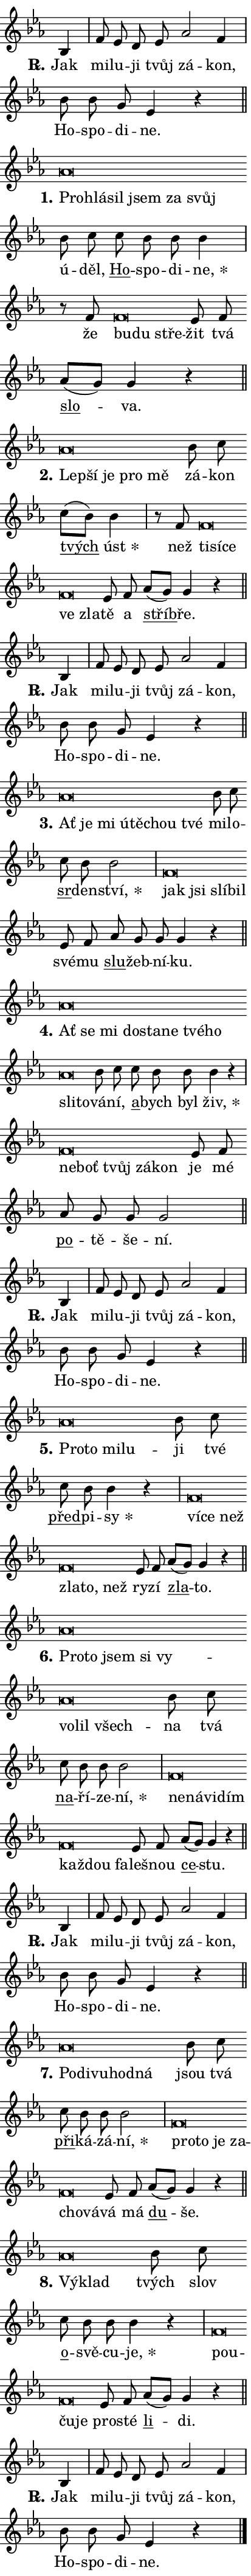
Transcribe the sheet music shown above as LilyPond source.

\version "2.24.0"
\header { tagline = "" }
\paper {
  indent = 0\cm
  top-margin = 0\cm
  right-margin = 0.13\cm % to fit lyric hyphens
  bottom-margin = 0\cm
  left-margin = 0\cm
  paper-width = 7\cm
  page-breaking = #ly:one-page-breaking
  system-system-spacing.basic-distance = #11
  score-system-spacing.basic-distance = #11
  ragged-last = ##f
}


%% Author: Thomas Morley
%% https://lists.gnu.org/archive/html/lilypond-user/2020-05/msg00002.html
#(define (line-position grob)
"Returns position of @var[grob} in current system:
   @code{'start}, if at first time-step
   @code{'end}, if at last time-step
   @code{'middle} otherwise
"
  (let* ((col (ly:item-get-column grob))
         (ln (ly:grob-object col 'left-neighbor))
         (rn (ly:grob-object col 'right-neighbor))
         (col-to-check-left (if (ly:grob? ln) ln col))
         (col-to-check-right (if (ly:grob? rn) rn col))
         (break-dir-left
           (and
             (ly:grob-property col-to-check-left 'non-musical #f)
             (ly:item-break-dir col-to-check-left)))
         (break-dir-right
           (and
             (ly:grob-property col-to-check-right 'non-musical #f)
             (ly:item-break-dir col-to-check-right))))
        (cond ((eqv? 1 break-dir-left) 'start)
              ((eqv? -1 break-dir-right) 'end)
              (else 'middle))))

#(define (tranparent-at-line-position vctor)
  (lambda (grob)
  "Relying on @code{line-position} select the relevant enry from @var{vctor}.
Used to determine transparency,"
    (case (line-position grob)
      ((end) (not (vector-ref vctor 0)))
      ((middle) (not (vector-ref vctor 1)))
      ((start) (not (vector-ref vctor 2))))))

noteHeadBreakVisibility =
#(define-music-function (break-visibility)(vector?)
"Makes @code{NoteHead}s transparent relying on @var{break-visibility}"
#{
  \override NoteHead.transparent =
    #(tranparent-at-line-position break-visibility)
#})

#(define delete-ledgers-for-transparent-note-heads
  (lambda (grob)
    "Reads whether a @code{NoteHead} is transparent.
If so this @code{NoteHead} is removed from @code{'note-heads} from
@var{grob}, which is supposed to be @code{LedgerLineSpanner}.
As a result ledgers are not printed for this @code{NoteHead}"
    (let* ((nhds-array (ly:grob-object grob 'note-heads))
           (nhds-list
             (if (ly:grob-array? nhds-array)
                 (ly:grob-array->list nhds-array)
                 '()))
           ;; Relies on the transparent-property being done before
           ;; Staff.LedgerLineSpanner.after-line-breaking is executed.
           ;; This is fragile ...
           (to-keep
             (remove
               (lambda (nhd)
                 (ly:grob-property nhd 'transparent #f))
               nhds-list)))
      ;; TODO find a better method to iterate over grob-arrays, similiar
      ;; to filter/remove etc for lists
      ;; For now rebuilt from scratch
      (set! (ly:grob-object grob 'note-heads)  '())
      (for-each
        (lambda (nhd)
          (ly:pointer-group-interface::add-grob grob 'note-heads nhd))
        to-keep))))

squashNotes = {
  \override NoteHead.X-extent = #'(-0.2 . 0.2)
  \override NoteHead.Y-extent = #'(-0.75 . 0)
  \override NoteHead.stencil =
    #(lambda (grob)
       (let ((pos (ly:grob-property grob 'staff-position)))
         (begin
           (if (< pos -7) (display "ERROR: Lower brevis then expected\n") (display ""))
           (if (<= pos -6) ly:text-interface::print ly:note-head::print))))
}
unSquashNotes = {
  \revert NoteHead.X-extent
  \revert NoteHead.Y-extent
  \revert NoteHead.stencil
}

hideNotes = \noteHeadBreakVisibility #begin-of-line-visible
unHideNotes = \noteHeadBreakVisibility #all-visible

% work-around for resetting accidentals
% https://lilypond.org/doc/v2.23/Documentation/notation/displaying-rhythms#unmetered-music
cadenzaMeasure = {
  \cadenzaOff
  \partial 1024 s1024
  \cadenzaOn
}

#(define-markup-command (accent layout props text) (markup?)
  "Underline accented syllable"
  (interpret-markup layout props
    #{\markup \override #'(offset . 4.3) \underline { #text }#}))

responsum = \markup \concat {
  "R" \hspace #-1.05 \path #0.1 #'((moveto 0 0.07) (lineto 0.9 0.8)) \hspace #0.05 "."
}

spaceSize = #0.6828661417322834 % exact space size for TeX Gyre Schola

\layout {
  \context {
    \Staff
    \remove "Time_signature_engraver"
    \override LedgerLineSpanner.after-line-breaking = #delete-ledgers-for-transparent-note-heads
  }
  \context {
    \Lyrics {
      \override LyricSpace.minimum-distance = \spaceSize
      \override LyricText.font-name = #"TeX Gyre Schola"
      \override LyricText.font-size = 1
      \override StanzaNumber.font-name = #"TeX Gyre Schola Bold"
      \override StanzaNumber.font-size = 1
    }
  }
  \context {
    \Score 
    \override NoteHead.text =
      #(lambda (grob) 
        (let ((pos (ly:grob-property grob 'staff-position)))
          #{\markup {
            \combine
              \halign #-0.55 \raise #(if (= pos -6) 0 0.5) \override #'(thickness . 2) \draw-line #'(3.2 . 0)
              \musicglyph "noteheads.sM1"
          }#}))
  }
}

% magnetic-lyrics.ily
%
%   written by
%     Jean Abou Samra <jean@abou-samra.fr>
%     Werner Lemberg <wl@gnu.org>
%
%   adapted by
%     Jiri Hon <jiri.hon@gmail.com>
%
% Version 2022-Apr-15

% https://www.mail-archive.com/lilypond-user@gnu.org/msg149350.html

#(define (Left_hyphen_pointer_engraver context)
   "Collect syllable-hyphen-syllable occurrences in lyrics and store
them in properties.  This engraver only looks to the left.  For
example, if the lyrics input is @code{foo -- bar}, it does the
following.

@itemize @bullet
@item
Set the @code{text} property of the @code{LyricHyphen} grob between
@q{foo} and @q{bar} to @code{foo}.

@item
Set the @code{left-hyphen} property of the @code{LyricText} grob with
text @q{foo} to the @code{LyricHyphen} grob between @q{foo} and
@q{bar}.
@end itemize

Use this auxiliary engraver in combination with the
@code{lyric-@/text::@/apply-@/magnetic-@/offset!} hook."
   (let ((hyphen #f)
         (text #f))
     (make-engraver
      (acknowledgers
       ((lyric-syllable-interface engraver grob source-engraver)
        (set! text grob)))
      (end-acknowledgers
       ((lyric-hyphen-interface engraver grob source-engraver)
        ;(when (not (grob::has-interface grob 'lyric-space-interface))
          (set! hyphen grob)));)
      ((stop-translation-timestep engraver)
       (when (and text hyphen)
         (ly:grob-set-object! text 'left-hyphen hyphen))
       (set! text #f)
       (set! hyphen #f)))))

#(define (lyric-text::apply-magnetic-offset! grob)
   "If the space between two syllables is less than the value in
property @code{LyricText@/.details@/.squash-threshold}, move the right
syllable to the left so that it gets concatenated with the left
syllable.

Use this function as a hook for
@code{LyricText@/.after-@/line-@/breaking} if the
@code{Left_@/hyphen_@/pointer_@/engraver} is active."
   (let ((hyphen (ly:grob-object grob 'left-hyphen #f)))
     (when hyphen
       (let ((left-text (ly:spanner-bound hyphen LEFT)))
         (when (grob::has-interface left-text 'lyric-syllable-interface)
           (let* ((common (ly:grob-common-refpoint grob left-text X))
                  (this-x-ext (ly:grob-extent grob common X))
                  (left-x-ext
                   (begin
                     ;; Trigger magnetism for left-text.
                     (ly:grob-property left-text 'after-line-breaking)
                     (ly:grob-extent left-text common X)))
                  ;; `delta` is the gap width between two syllables.
                  (delta (- (interval-start this-x-ext)
                            (interval-end left-x-ext)))
                  (details (ly:grob-property grob 'details))
                  (threshold (assoc-get 'squash-threshold details 0.2)))
             (when (< delta threshold)
               (let* (;; We have to manipulate the input text so that
                      ;; ligatures crossing syllable boundaries are not
                      ;; disabled.  For languages based on the Latin
                      ;; script this is essentially a beautification.
                      ;; However, for non-Western scripts it can be a
                      ;; necessity.
                      (lt (ly:grob-property left-text 'text))
                      (rt (ly:grob-property grob 'text))
                      (is-space (grob::has-interface hyphen 'lyric-space-interface))
                      (space (if is-space " " ""))
                      (extra-delta (if is-space spaceSize 0))
                      ;; Append new syllable.
                      (ltrt-space (if (and (string? lt) (string? rt))
                                (string-append lt space rt)
                                (make-concat-markup (list lt space rt))))
                      ;; Right-align `ltrt` to the right side.
                      (ltrt-space-markup (grob-interpret-markup
                               grob
                               (make-translate-markup
                                (cons (interval-length this-x-ext) 0)
                                (make-right-align-markup ltrt-space)))))
                 (begin
                   ;; Don't print `left-text`.
                   (ly:grob-set-property! left-text 'stencil #f)
                   ;; Set text and stencil (which holds all collected
                   ;; syllables so far) and shift it to the left.
                   (ly:grob-set-property! grob 'text ltrt-space)
                   (ly:grob-set-property! grob 'stencil ltrt-space-markup)
                   (ly:grob-translate-axis! grob (- (- delta extra-delta)) X))))))))))


#(define (lyric-hyphen::displace-bounds-first grob)
   ;; Make very sure this callback isn't triggered too early.
   (let ((left (ly:spanner-bound grob LEFT))
         (right (ly:spanner-bound grob RIGHT)))
     (ly:grob-property left 'after-line-breaking)
     (ly:grob-property right 'after-line-breaking)
     (ly:lyric-hyphen::print grob)))

squashThreshold = #0.4

\layout {
  \context {
    \Lyrics
    \consists #Left_hyphen_pointer_engraver
    \override LyricText.after-line-breaking =
      #lyric-text::apply-magnetic-offset!
    \override LyricHyphen.stencil = #lyric-hyphen::displace-bounds-first
    \override LyricText.details.squash-threshold = \squashThreshold
    \override LyricHyphen.minimum-distance = 0
    \override LyricHyphen.minimum-length = \squashThreshold
  }
}

squashText = \override LyricText.details.squash-threshold = 9999
unSquashText = \override LyricText.details.squash-threshold = \squashThreshold

leftText = \override LyricText.self-alignment-X = #LEFT
unLeftText = \revert LyricText.self-alignment-X

starOffset = #(lambda (grob) 
                (let ((x_offset (ly:self-alignment-interface::aligned-on-x-parent grob)))
                  (if (= x_offset 0) 0 (+ x_offset 1.2))))

star = #(define-music-function (syllable)(string?)
"Append star separator at the end of a syllable"
#{
  \once \override LyricText.X-offset = #starOffset
  \lyricmode { \markup {
    #syllable
    \override #'((font-name . "TeX Gyre Schola Bold")) \hspace #0.2 \lower #0.65 \larger "*"
  } }
#})

starAccent = #(define-music-function (syllable)(string?)
"Append star separator at the end of a syllable and make accent"
#{
  \once \override LyricText.X-offset = #starOffset
  \lyricmode { \markup {
    \accent #syllable
    \override #'((font-name . "TeX Gyre Schola Bold")) \hspace #0.2 \lower #0.65 \larger "*"
  } }
#})

breath = #(define-music-function (syllable)(string?)
"Append breathing indicator at the end of a syllable"
#{
  \lyricmode { \markup { #syllable "+" } }
#})

optionalBreath = #(define-music-function (syllable)(string?)
"Append optional breathing indicator at the end of a syllable"
#{
  \lyricmode { \markup { #syllable "(+)" } }
#})


\score {
    <<
        \new Voice = "melody" { \cadenzaOn \key es \major \relative { bes4 \cadenzaMeasure \bar "|" f'8 es d es as2 f4 \cadenzaMeasure \bar "|" bes8 bes g es4 r \cadenzaMeasure \bar "||" \break } }
        \new Lyrics \lyricsto "melody" { \lyricmode { \set stanza = \responsum
Jak mi -- lu -- ji tvůj zá -- kon, Ho -- spo -- di -- ne. } }
    >>
    \layout {}
}

\score {
    <<
        \new Voice = "melody" { \cadenzaOn \key es \major \relative { \squashNotes as'\breve*1/16 \hideNotes \breve*1/16 \bar "" \breve*1/16 \bar "" \breve*1/16 \bar "" \breve*1/16 \breve*1/16 \bar "" \unHideNotes \unSquashNotes bes8 c \bar "" c bes bes bes4 \cadenzaMeasure \bar "|" r8 f8 \squashNotes f\breve*1/16 \hideNotes \breve*1/16 \breve*1/16 \bar "" \unHideNotes \unSquashNotes es8 f \bar "" as[( g)] g4 r \cadenzaMeasure \bar "||" \break } }
        \new Lyrics \lyricsto "melody" { \lyricmode { \set stanza = "1."
\leftText Pro -- \squashText hlá -- sil jsem za svůj \unLeftText \unSquashText ú -- děl, \markup \accent Ho -- spo -- di -- \star ne, že \leftText bu -- \squashText du stře -- \unLeftText \unSquashText žit tvá \markup \accent slo -- va. } }
    >>
    \layout {}
}

\score {
    <<
        \new Voice = "melody" { \cadenzaOn \key es \major \relative { \squashNotes as'\breve*1/16 \hideNotes \breve*1/16 \bar "" \breve*1/16 \bar "" \breve*1/16 \breve*1/16 \bar "" \unHideNotes \unSquashNotes bes8 c \bar "" c[( bes)] bes4 \cadenzaMeasure \bar "|" r8 f8 \squashNotes f\breve*1/16 \hideNotes \breve*1/16 \bar "" \breve*1/16 \bar "" \breve*1/16 \breve*1/16 \bar "" \unHideNotes \unSquashNotes es8 f \bar "" as[( g)] g4 r \cadenzaMeasure \bar "||" \break } }
        \new Lyrics \lyricsto "melody" { \lyricmode { \set stanza = "2."
\leftText Lep -- \squashText ší je pro mě \unLeftText \unSquashText zá -- kon \markup \accent tvých \star úst než \leftText ti -- \squashText sí -- ce ve zla -- \unLeftText \unSquashText tě a \markup \accent stříb -- ře. } }
    >>
    \layout {}
}

\score {
    <<
        \new Voice = "melody" { \cadenzaOn \key es \major \relative { bes4 \cadenzaMeasure \bar "|" f'8 es d es as2 f4 \cadenzaMeasure \bar "|" bes8 bes g es4 r \cadenzaMeasure \bar "||" \break } }
        \new Lyrics \lyricsto "melody" { \lyricmode { \set stanza = \responsum
Jak mi -- lu -- ji tvůj zá -- kon, Ho -- spo -- di -- ne. } }
    >>
    \layout {}
}

\score {
    <<
        \new Voice = "melody" { \cadenzaOn \key es \major \relative { \squashNotes as'\breve*1/16 \hideNotes \breve*1/16 \bar "" \breve*1/16 \bar "" \breve*1/16 \bar "" \breve*1/16 \bar "" \breve*1/16 \breve*1/16 \bar "" \unHideNotes \unSquashNotes bes8 c \bar "" c bes bes2 \cadenzaMeasure \bar "|" \squashNotes f\breve*1/16 \hideNotes \breve*1/16 \bar "" \breve*1/16 \breve*1/16 \bar "" \unHideNotes \unSquashNotes es8 f \bar "" as g g g4 r \cadenzaMeasure \bar "||" \break } }
        \new Lyrics \lyricsto "melody" { \lyricmode { \set stanza = "3."
\leftText Ať \squashText je mi ú -- tě -- chou tvé \unLeftText \unSquashText mi -- lo -- \markup \accent sr -- den -- \star ství, \leftText jak \squashText jsi slí -- bil \unLeftText \unSquashText své -- mu \markup \accent slu -- žeb -- ní -- ku. } }
    >>
    \layout {}
}

\score {
    <<
        \new Voice = "melody" { \cadenzaOn \key es \major \relative { \squashNotes as'\breve*1/16 \hideNotes \breve*1/16 \bar "" \breve*1/16 \bar "" \breve*1/16 \bar "" \breve*1/16 \bar "" \breve*1/16 \bar "" \breve*1/16 \bar "" \breve*1/16 \bar "" \breve*1/16 \breve*1/16 \bar "" \unHideNotes \unSquashNotes bes8 c \bar "" c bes bes bes4 r \cadenzaMeasure \bar "|" \squashNotes f\breve*1/16 \hideNotes \breve*1/16 \bar "" \breve*1/16 \bar "" \breve*1/16 \breve*1/16 \bar "" \unHideNotes \unSquashNotes es8 f \bar "" as g g g2 \cadenzaMeasure \bar "||" \break } }
        \new Lyrics \lyricsto "melody" { \lyricmode { \set stanza = "4."
\leftText Ať \squashText se mi do -- sta -- ne tvé -- ho sli -- to -- \unLeftText \unSquashText vá -- ní, \markup \accent a -- bych byl \star živ, \leftText ne -- \squashText boť tvůj zá -- kon \unLeftText \unSquashText je mé \markup \accent po -- tě -- še -- ní. } }
    >>
    \layout {}
}

\score {
    <<
        \new Voice = "melody" { \cadenzaOn \key es \major \relative { bes4 \cadenzaMeasure \bar "|" f'8 es d es as2 f4 \cadenzaMeasure \bar "|" bes8 bes g es4 r \cadenzaMeasure \bar "||" \break } }
        \new Lyrics \lyricsto "melody" { \lyricmode { \set stanza = \responsum
Jak mi -- lu -- ji tvůj zá -- kon, Ho -- spo -- di -- ne. } }
    >>
    \layout {}
}

\score {
    <<
        \new Voice = "melody" { \cadenzaOn \key es \major \relative { \squashNotes as'\breve*1/16 \hideNotes \breve*1/16 \bar "" \breve*1/16 \breve*1/16 \bar "" \unHideNotes \unSquashNotes bes8 c \bar "" c bes bes4 r \cadenzaMeasure \bar "|" \squashNotes f\breve*1/16 \hideNotes \breve*1/16 \bar "" \breve*1/16 \bar "" \breve*1/16 \bar "" \breve*1/16 \breve*1/16 \bar "" \unHideNotes \unSquashNotes es8 f \bar "" as[( g)] g4 r \cadenzaMeasure \bar "||" \break } }
        \new Lyrics \lyricsto "melody" { \lyricmode { \set stanza = "5."
\leftText Pro -- \squashText to mi -- lu -- \unLeftText \unSquashText ji tvé \markup \accent před -- pi -- \star sy \leftText ví -- \squashText ce než zla -- to, než \unLeftText \unSquashText ry -- zí \markup \accent zla -- to. } }
    >>
    \layout {}
}

\score {
    <<
        \new Voice = "melody" { \cadenzaOn \key es \major \relative { \squashNotes as'\breve*1/16 \hideNotes \breve*1/16 \bar "" \breve*1/16 \bar "" \breve*1/16 \bar "" \breve*1/16 \bar "" \breve*1/16 \bar "" \breve*1/16 \breve*1/16 \bar "" \unHideNotes \unSquashNotes bes8 c \bar "" c bes bes bes2 \cadenzaMeasure \bar "|" \squashNotes f\breve*1/16 \hideNotes \breve*1/16 \bar "" \breve*1/16 \bar "" \breve*1/16 \bar "" \breve*1/16 \bar "" \breve*1/16 \breve*1/16 \bar "" \unHideNotes \unSquashNotes es8 f \bar "" as[( g)] g4 r \cadenzaMeasure \bar "||" \break } }
        \new Lyrics \lyricsto "melody" { \lyricmode { \set stanza = "6."
\leftText Pro -- \squashText to jsem si vy -- vo -- lil všech -- \unLeftText \unSquashText na tvá \markup \accent na -- ří -- ze -- \star ní, \leftText ne -- \squashText ná -- vi -- dím kaž -- dou fa -- \unLeftText \unSquashText le -- šnou \markup \accent ce -- stu. } }
    >>
    \layout {}
}

\score {
    <<
        \new Voice = "melody" { \cadenzaOn \key es \major \relative { bes4 \cadenzaMeasure \bar "|" f'8 es d es as2 f4 \cadenzaMeasure \bar "|" bes8 bes g es4 r \cadenzaMeasure \bar "||" \break } }
        \new Lyrics \lyricsto "melody" { \lyricmode { \set stanza = \responsum
Jak mi -- lu -- ji tvůj zá -- kon, Ho -- spo -- di -- ne. } }
    >>
    \layout {}
}

\score {
    <<
        \new Voice = "melody" { \cadenzaOn \key es \major \relative { \squashNotes as'\breve*1/16 \hideNotes \breve*1/16 \bar "" \breve*1/16 \bar "" \breve*1/16 \breve*1/16 \bar "" \unHideNotes \unSquashNotes bes8 c \bar "" c bes bes bes2 \cadenzaMeasure \bar "|" \squashNotes f\breve*1/16 \hideNotes \breve*1/16 \bar "" \breve*1/16 \bar "" \breve*1/16 \bar "" \breve*1/16 \breve*1/16 \bar "" \unHideNotes \unSquashNotes es8 f \bar "" as[( g)] g4 r \cadenzaMeasure \bar "||" \break } }
        \new Lyrics \lyricsto "melody" { \lyricmode { \set stanza = "7."
\leftText Po -- \squashText di -- vu -- hod -- ná \unLeftText \unSquashText jsou tvá \markup \accent při -- ká -- zá -- \star ní, \leftText pro -- \squashText to je za -- cho -- vá -- \unLeftText \unSquashText vá má \markup \accent du -- še. } }
    >>
    \layout {}
}

\score {
    <<
        \new Voice = "melody" { \cadenzaOn \key es \major \relative { \squashNotes as'\breve*1/16 \hideNotes \breve*1/16 \bar "" \unHideNotes \unSquashNotes bes8 c \bar "" c bes bes bes4 r \cadenzaMeasure \bar "|" \squashNotes f\breve*1/16 \hideNotes \breve*1/16 \bar "" \breve*1/16 \breve*1/16 \bar "" \unHideNotes \unSquashNotes es8 f \bar "" as[( g)] g4 r \cadenzaMeasure \bar "||" \break } }
        \new Lyrics \lyricsto "melody" { \lyricmode { \set stanza = "8."
\leftText Vý -- \squashText klad \unLeftText \unSquashText tvých slov \markup \accent o -- svě -- cu -- \star je, \leftText po -- \squashText u -- ču -- je \unLeftText \unSquashText pro -- sté \markup \accent li -- di. } }
    >>
    \layout {}
}

\score {
    <<
        \new Voice = "melody" { \cadenzaOn \key es \major \relative { bes4 \cadenzaMeasure \bar "|" f'8 es d es as2 f4 \cadenzaMeasure \bar "|" bes8 bes g es4 r \cadenzaMeasure \bar "||" \break } \bar "|." }
        \new Lyrics \lyricsto "melody" { \lyricmode { \set stanza = \responsum
Jak mi -- lu -- ji tvůj zá -- kon, Ho -- spo -- di -- ne. } }
    >>
    \layout {}
}
